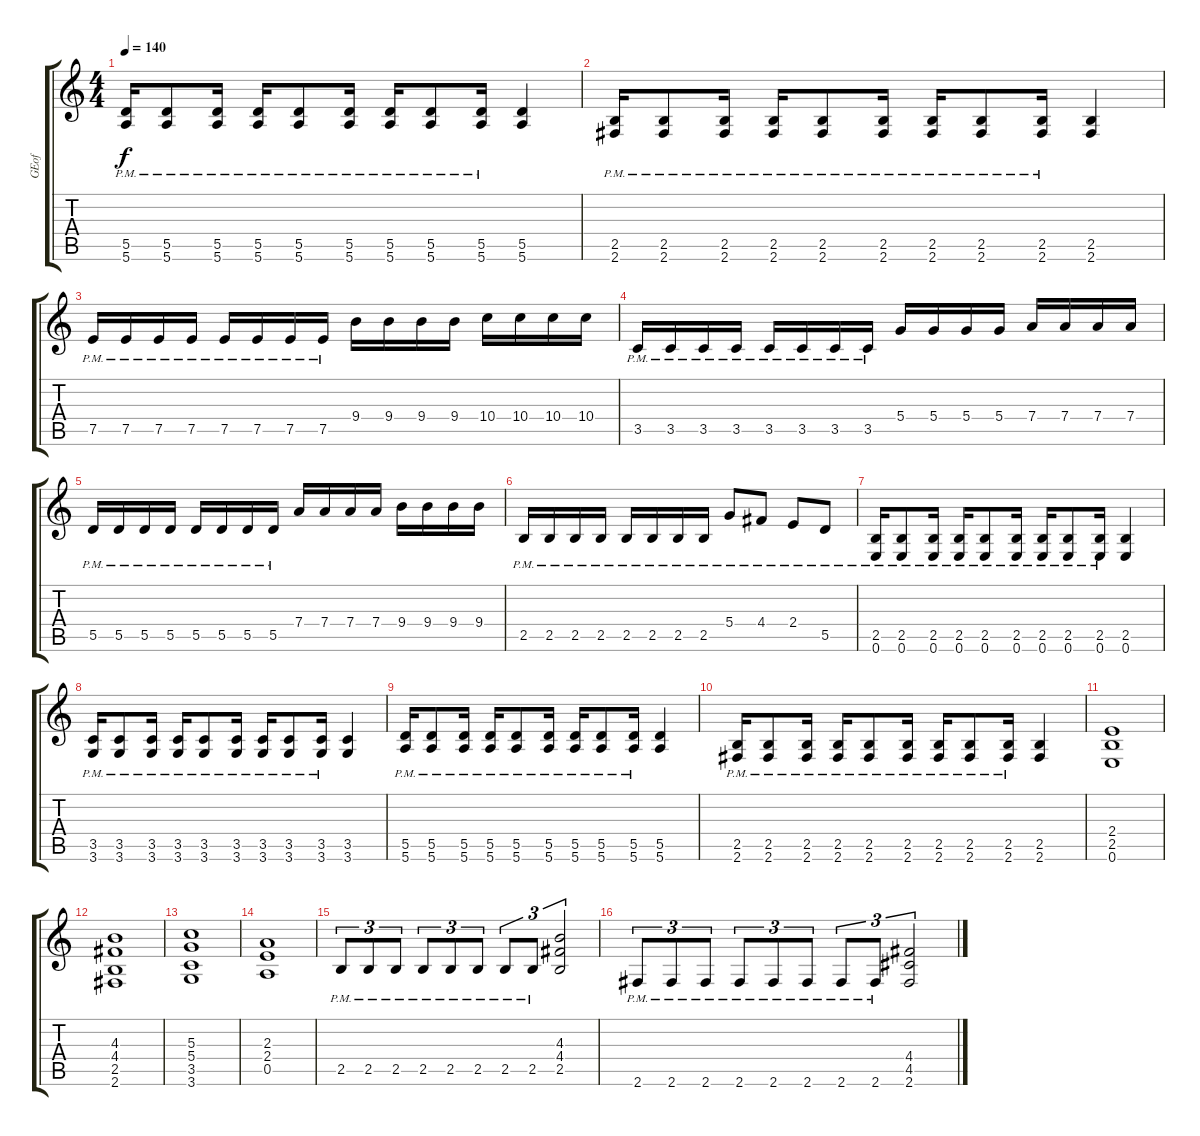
\track ("GEof" "GEof") {instrument distortionguitar}
\staff {score tabs}
\tuning (E4 B3 G3 D3 A2 E2) {hide}
\ts (4 4)
\tempo 140
\clef g2
\ks c
(5.5{pm} 5.6{pm}).16{dy f} (5.5{pm} 5.6{pm}).8 (5.5{pm} 5.6{pm}).16 (5.5{pm} 5.6{pm}).16 (5.5{pm} 5.6{pm}).8 (5.5{pm} 5.6{pm}).16 (5.5{pm} 5.6{pm}).16 (5.5{pm} 5.6{pm}).8 (5.5{pm} 5.6{pm}).16 (5.5 5.6).4 |
(2.5{pm} 2.6{pm}).16 (2.5{pm} 2.6{pm}).8 (2.5{pm} 2.6{pm}).16 (2.5{pm} 2.6{pm}).16 (2.5{pm} 2.6{pm}).8 (2.5{pm} 2.6{pm}).16 (2.5{pm} 2.6{pm}).16 (2.5{pm} 2.6{pm}).8 (2.5{pm} 2.6{pm}).16 (2.5 2.6).4 |
7.5{pm}.16 7.5{pm}.16 7.5{pm}.16 7.5{pm}.16 7.5{pm}.16 7.5{pm}.16 7.5{pm}.16 7.5{pm}.16 9.4.16 9.4.16 9.4.16 9.4.16 10.4.16 10.4.16 10.4.16 10.4.16 |
3.5{pm}.16 3.5{pm}.16 3.5{pm}.16 3.5{pm}.16 3.5{pm}.16 3.5{pm}.16 3.5{pm}.16 3.5{pm}.16 5.4.16 5.4.16 5.4.16 5.4.16 7.4.16 7.4.16 7.4.16 7.4.16 |
5.5{pm}.16 5.5{pm}.16 5.5{pm}.16 5.5{pm}.16 5.5{pm}.16 5.5{pm}.16 5.5{pm}.16 5.5{pm}.16 7.4.16 7.4.16 7.4.16 7.4.16 9.4.16 9.4.16 9.4.16 9.4.16 |
2.5{pm}.16 2.5{pm}.16 2.5{pm}.16 2.5{pm}.16 2.5{pm}.16 2.5{pm}.16 2.5{pm}.16 2.5{pm}.16 5.4{pm}.8 4.4{pm}.8 2.4{pm}.8 5.5{pm}.8 |
(2.5{pm} 0.6{pm}).16 (2.5{pm} 0.6{pm}).8 (2.5{pm} 0.6{pm}).16 (2.5{pm} 0.6{pm}).16 (2.5{pm} 0.6{pm}).8 (2.5{pm} 0.6{pm}).16 (2.5{pm} 0.6{pm}).16 (2.5{pm} 0.6{pm}).8 (2.5{pm} 0.6{pm}).16 (2.5 0.6).4 |
(3.5{pm} 3.6{pm}).16 (3.5{pm} 3.6{pm}).8 (3.5{pm} 3.6{pm}).16 (3.5{pm} 3.6{pm}).16 (3.5{pm} 3.6{pm}).8 (3.5{pm} 3.6{pm}).16 (3.5{pm} 3.6{pm}).16 (3.5{pm} 3.6{pm}).8 (3.5{pm} 3.6{pm}).16 (3.5 3.6).4 |
(5.5{pm} 5.6{pm}).16 (5.5{pm} 5.6{pm}).8 (5.5{pm} 5.6{pm}).16 (5.5{pm} 5.6{pm}).16 (5.5{pm} 5.6{pm}).8 (5.5{pm} 5.6{pm}).16 (5.5{pm} 5.6{pm}).16 (5.5{pm} 5.6{pm}).8 (5.5{pm} 5.6{pm}).16 (5.5 5.6).4 |
(2.5{pm} 2.6{pm}).16 (2.5{pm} 2.6{pm}).8 (2.5{pm} 2.6{pm}).16 (2.5{pm} 2.6{pm}).16 (2.5{pm} 2.6{pm}).8 (2.5{pm} 2.6{pm}).16 (2.5{pm} 2.6{pm}).16 (2.5{pm} 2.6{pm}).8 (2.5{pm} 2.6{pm}).16 (2.5 2.6).4 |
(2.4 2.5 0.6).1 |
(4.3 4.4 2.5 2.6).1 |
(5.3 5.4 3.5 3.6).1 |
(2.3 2.4 0.5).1 |
2.5{pm}.8{tu (3 2)} 2.5{pm}.8{tu (3 2)} 2.5{pm}.8{tu (3 2)} 2.5{pm}.8{tu (3 2)} 2.5{pm}.8{tu (3 2)} 2.5{pm}.8{tu (3 2)} 2.5{pm}.8{tu (3 2)} 2.5{pm}.8{tu (3 2)} (4.3 4.4 2.5).2{tu (3 2)} |
2.6{pm}.8{tu (3 2)} 2.6{pm}.8{tu (3 2)} 2.6{pm}.8{tu (3 2)} 2.6{pm}.8{tu (3 2)} 2.6{pm}.8{tu (3 2)} 2.6{pm}.8{tu (3 2)} 2.6{pm}.8{tu (3 2)} 2.6{pm}.8{tu (3 2)} (4.4 4.5 2.6).2{tu (3 2)}
